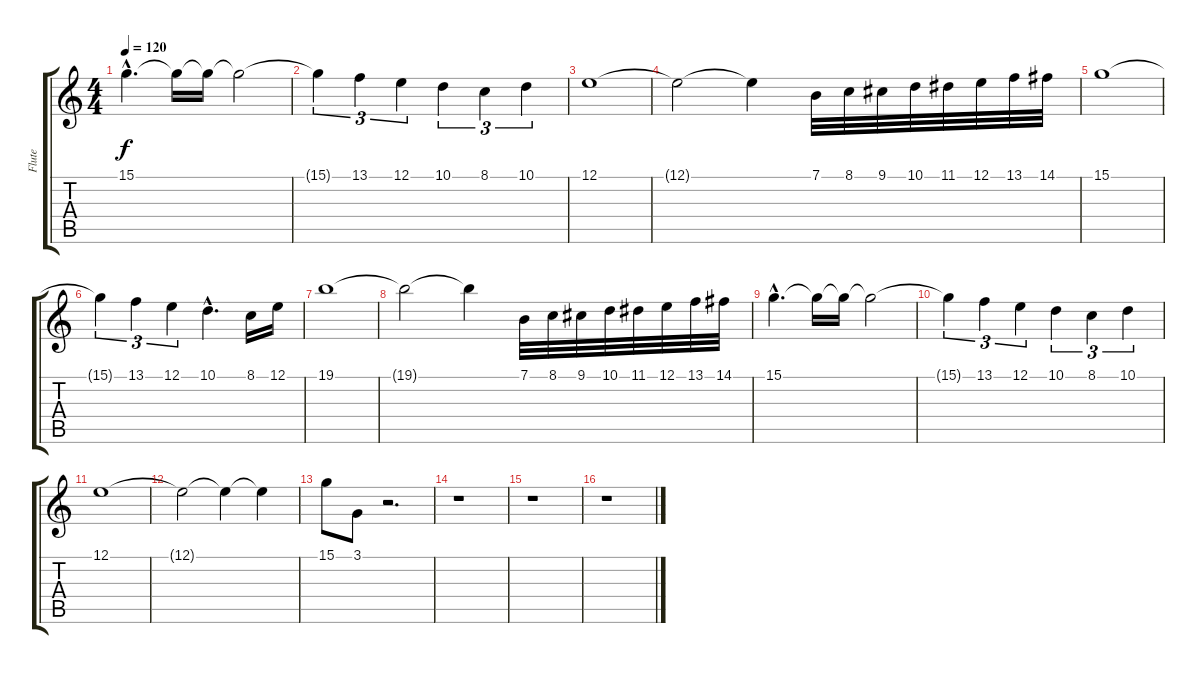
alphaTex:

\track ("Flute" "Flute") {instrument flute}
\staff {score tabs}
\tuning (E4 B3 G3 D3 A2 E2) {hide}
\ts (4 4)
\tempo 120
\clef g2
\ks c
15.1{hac}.4{d dy f volume 7} 15.1{t}.16 15.1{t}.16 15.1{t}.2 |
15.1{t}.4{tu (3 2)} 13.1.4{tu (3 2)} 12.1.4{tu (3 2)} 10.1.4{tu (3 2)} 8.1.4{tu (3 2)} 10.1.4{tu (3 2)} |
12.1.1 |
12.1{t}.2 12.1{t}.4 7.1.32 8.1.32 9.1.32 10.1.32 11.1.32 12.1.32 13.1.32 14.1.32 |
15.1.1 |
15.1{t}.4{tu (3 2)} 13.1.4{tu (3 2)} 12.1.4{tu (3 2)} 10.1{hac}.4{d} 8.1.16 12.1.16 |
19.1.1 |
19.1{t}.2 19.1{t}.4 7.1.32 8.1.32 9.1.32 10.1.32 11.1.32 12.1.32 13.1.32 14.1.32 |
15.1{hac}.4{d volume 7} 15.1{t}.16 15.1{t}.16 15.1{t}.2 |
15.1{t}.4{tu (3 2)} 13.1.4{tu (3 2)} 12.1.4{tu (3 2)} 10.1.4{tu (3 2)} 8.1.4{tu (3 2)} 10.1.4{tu (3 2)} |
12.1.1 |
12.1{t}.2 12.1{t}.4 12.1{t}.4 |
15.1.8 3.1.8 r.2{d} |
r.1 |
r.1 |
r.1
